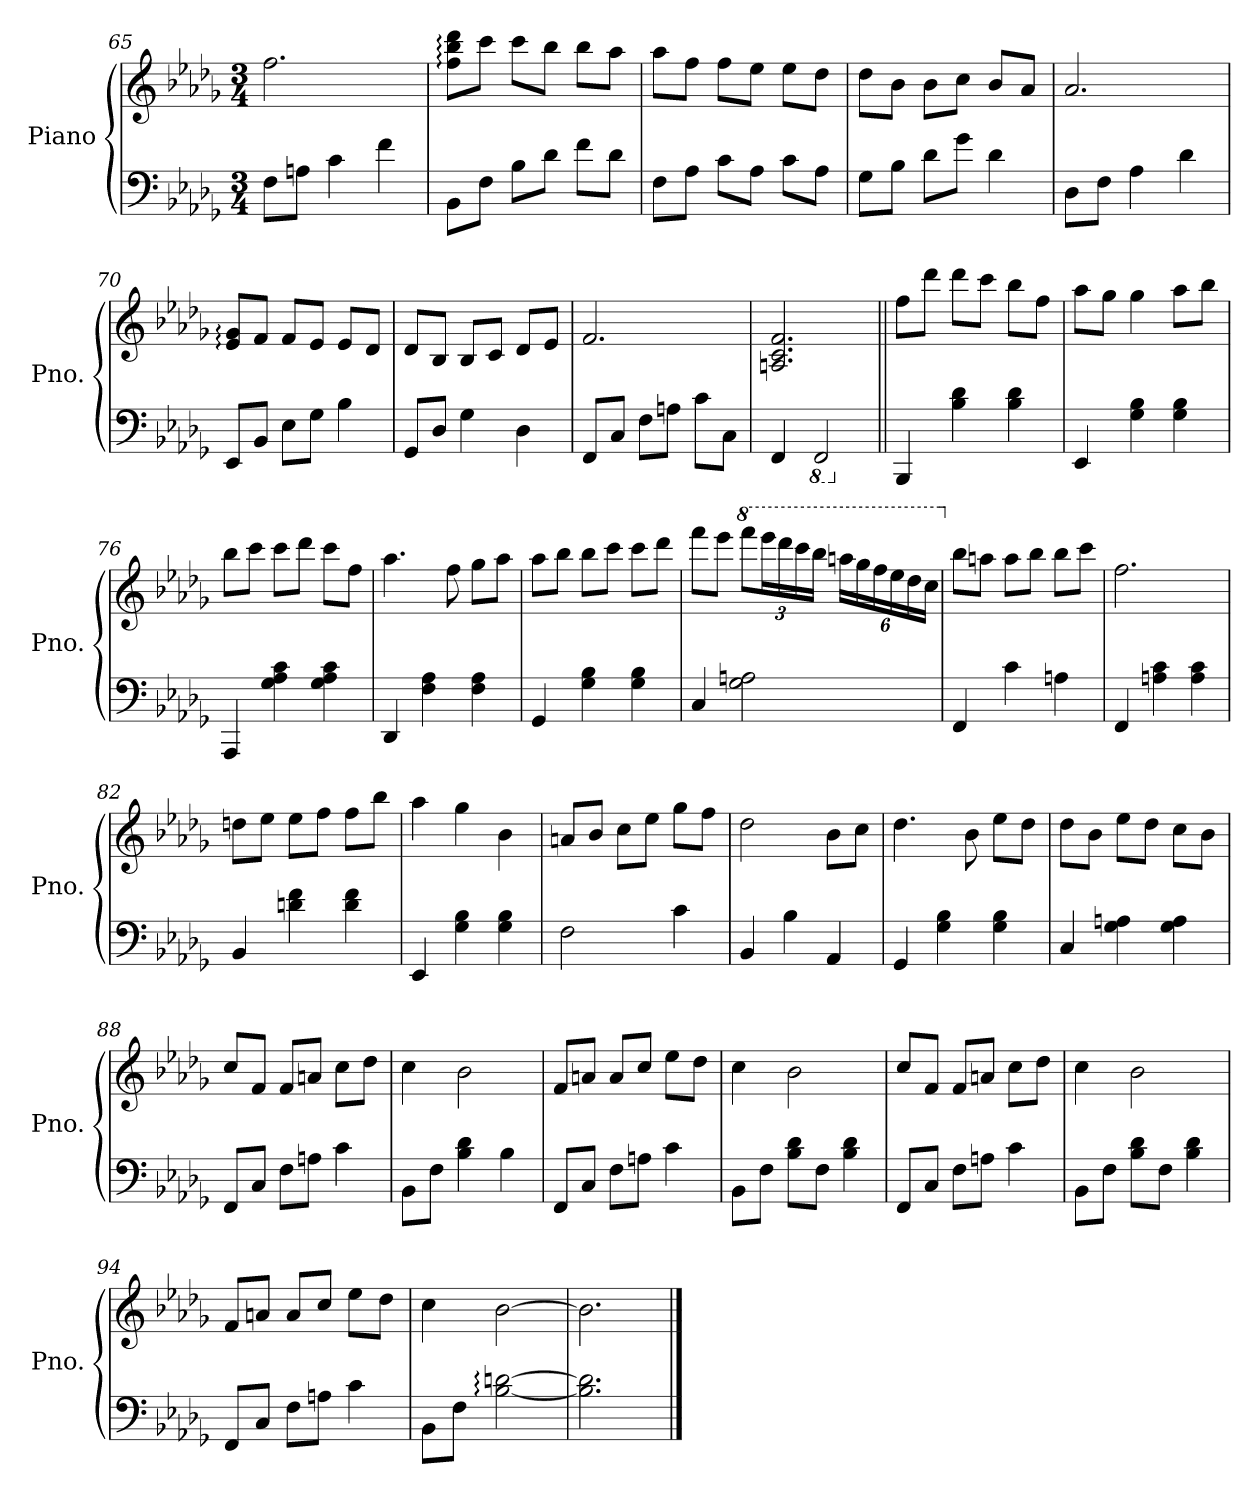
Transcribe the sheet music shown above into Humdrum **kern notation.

**kern	**kern
*part1	*part1
*staff2	*staff1
*I"Piano	*
*I'Pno.	*
*clefF4	*clefG2
*k[b-e-a-d-g-]	*k[b-e-a-d-g-]
*M3/4	*M3/4
=65	=65
8F\L	2.ff\
8An\J	.
4c\	.
4f\	.
=66	=66
8BB-\L	8ff\: 8bb-\: 8ddd-\:L
8F\J	8ccc\J
8B-\L	8ccc\L
8d-\J	8bb-\J
8f\L	8bb-\L
8d-\J	8aa-\J
=67	=67
8F\L	8aa-\L
8A-\J	8ff\J
8c\L	8ff\L
8A-\J	8ee-\J
8c\L	8ee-\L
8A-\J	8dd-\J
!!LO:LB:g=z
=68	=68
8G-\L	8dd-\L
8B-\J	8b-\J
8d-\L	8b-\L
8g-\J	8cc\J
4d-\	8b-/L
.	8a-/J
=69	=69
8D-\L	2.a-/
8F\J	.
4A-\	.
4d-\	.
=70	=70
8EE-/L	8e-/: 8g-/:L
8BB-/J	8f/J
8E-\L	8f/L
8G-\J	8e-/J
4B-\	8e-/L
.	8d-/J
=71	=71
8GG-/L	8d-/L
8D-/J	8B-/J
4G-\	8B-/L
.	8c/J
4D-\	8d-/L
.	8e-/J
=72	=72
8FF/L	2.f/
8C/J	.
8F\L	.
8An\J	.
8c\L	.
8C\J	.
=73	=73
4FF/	2.An/ 2.c/ 2.f/
*8ba	*
2FFF/	.
!!LO:LB:g=z
=74||	=74||
*X8ba	*
4BBB-/	8ff\L
.	8ddd-\J
4B-\ 4d-\	8ddd-\L
.	8ccc\J
4B-\ 4d-\	8bb-\L
.	8ff\J
=75	=75
4EE-/	8aa-\L
.	8gg-\J
4G-\ 4B-\	4gg-\
4G-\ 4B-\	8aa-\L
.	8bb-\J
=76	=76
4AAA-/	8bb-\L
.	8ccc\J
4G-\ 4A-\ 4c\	8ccc\L
.	8ddd-\J
4G-\ 4A-\ 4c\	8ccc\L
.	8ff\J
=77	=77
4DD-/	4.aa-\
4F\ 4A-\	.
.	8ff\
4F\ 4A-\	8gg-\L
.	8aa-\J
=78	=78
4GG-/	8aa-\L
.	8bb-\J
4G-\ 4B-\	8bb-\L
.	8ccc\J
4G-\ 4B-\	8ccc\L
.	8ddd-\J
!!LO:LB:g=z
=79	=79
4C/	8fff\L
.	8eee-\J
*	*8va
*	*Xbrackettup
2G-\ 2An\	12ffff\L
.	24eeee-\L
.	24dddd-\
.	24cccc\
.	24bbb-\JJ
.	24aaan\LL
.	24ggg-\
.	24fff\
.	24eee-\
.	24ddd-\
.	24ccc\JJ
=80	=80
*	*X8va
4FF/	8bb-\L
.	8aan\J
4c\	8aa\L
.	8bb-\J
4An\	8bb-\L
.	8ccc\J
=81	=81
4FF/	2.ff\
4An\ 4c\	.
4A\ 4c\	.
=82	=82
4BB-/	8ddn\L
.	8ee-\J
4dn\ 4f\	8ee-\L
.	8ff\J
4d\ 4f\	8ff\L
.	8bb-\J
=83	=83
4EE-/	4aa-\
4G-\ 4B-\	4gg-\
4G-\ 4B-\	4b-\
!!LO:LB:g=z
=84	=84
2F\	8an/L
.	8b-/J
.	8cc\L
.	8ee-\J
4c\	8gg-\L
.	8ff\J
=85	=85
4BB-/	2dd-\
4B-\	.
4AA-/	8b-\L
.	8cc\J
=86	=86
4GG-/	4.dd-\
4G-\ 4B-\	.
.	8b-\
4G-\ 4B-\	8ee-\L
.	8dd-\J
=87	=87
4C/	8dd-\L
.	8b-\J
4G-\ 4An\	8ee-\L
.	8dd-\J
4G-\ 4A\	8cc\L
.	8b-\J
=88	=88
8FF/L	8cc/L
8C/J	8f/J
8F\L	8f/L
8An\J	8an/J
4c\	8cc\L
.	8dd-\J
=89	=89
8BB-\L	4cc\
8F\J	.
4B-\ 4d-\	2b-\
4B-\	.
!!LO:PB:g=z
=90	=90
8FF/L	8f/L
8C/J	8an/J
8F\L	8a/L
8An\J	8cc/J
4c\	8ee-\L
.	8dd-\J
=91	=91
8BB-\L	4cc\
8F\J	.
8B-\ 8d-\L	2b-\
8F\J	.
4B-\ 4d-\	.
=92	=92
8FF/L	8cc/L
8C/J	8f/J
8F\L	8f/L
8An\J	8an/J
4c\	8cc\L
.	8dd-\J
=93	=93
8BB-\L	4cc\
8F\J	.
8B-\ 8d-\L	2b-\
8F\J	.
4B-\ 4d-\	.
=94	=94
8FF/L	8f/L
8C/J	8an/J
8F\L	8a/L
8An\J	8cc/J
4c\	8ee-\L
.	8dd-\J
=95	=95
8BB-\L	4cc\
8F\J	.
[2B-\: [2dn\:	[2b-\
=96	=96
2.B-\] 2.d\]	2.b-\]
==	==
*-	*-
